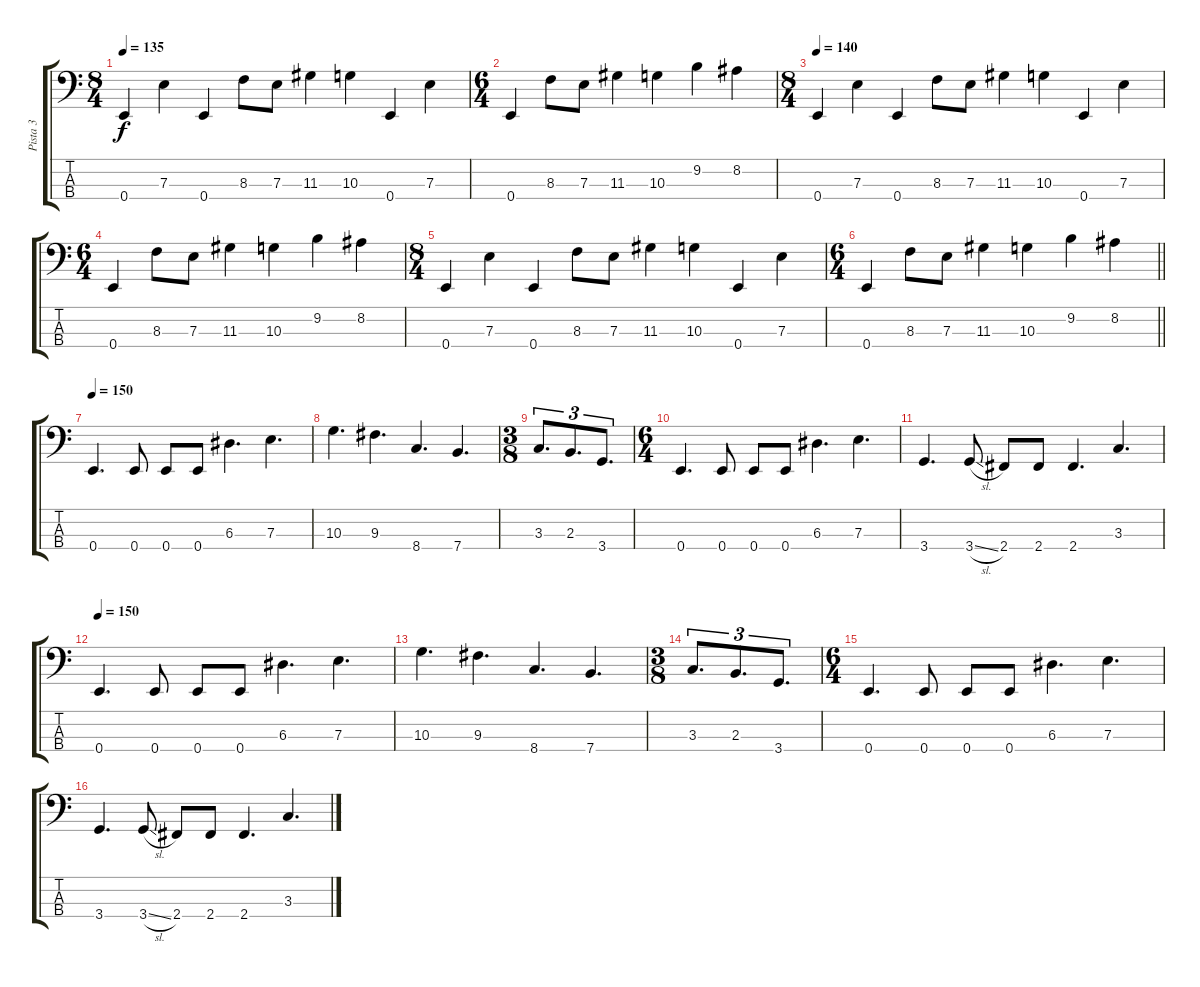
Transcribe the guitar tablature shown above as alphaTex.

\track ("Pista 3" "Pista 3") {instrument electricbassfinger}
\staff {score tabs}
\tuning (G2 D2 A1 E1) {hide}
\ts (8 4)
\tempo 135
\clef f4
\ks c
0.4.4{dy f} 7.3.4 0.4.4 8.3.8 7.3.8 11.3.4 10.3.4 0.4.4 7.3.4 |
\ts (6 4)
0.4.4 8.3.8 7.3.8 11.3.4 10.3.4 9.2.4 8.2.4 |
\ts (8 4)
\tempo 140
0.4.4 7.3.4 0.4.4 8.3.8 7.3.8 11.3.4 10.3.4 0.4.4 7.3.4 |
\ts (6 4)
0.4.4 8.3.8 7.3.8 11.3.4 10.3.4 9.2.4 8.2.4 |
\ts (8 4)
0.4.4 7.3.4 0.4.4 8.3.8 7.3.8 11.3.4 10.3.4 0.4.4 7.3.4 |
\ts (6 4)
\barLineRight lightlight
0.4.4 8.3.8 7.3.8 11.3.4 10.3.4 9.2.4 8.2.4 |
\tempo 150
0.4.4{d} 0.4.8 0.4.8 0.4.8 6.3.4{d} 7.3.4{d} |
10.3.4{d} 9.3.4{d} 8.4.4{d} 7.4.4{d} |
\ts (3 8)
3.3.8{d tu (3 2)} 2.3.8{d tu (3 2)} 3.4.8{d tu (3 2)} |
\ts (6 4)
0.4.4{d} 0.4.8 0.4.8 0.4.8 6.3.4{d} 7.3.4{d} |
3.4.4{d} 3.4{sl}.8 2.4.8 2.4.8 2.4.4{d} 3.3.4{d} |
\tempo 150
0.4.4{d} 0.4.8 0.4.8 0.4.8 6.3.4{d} 7.3.4{d} |
10.3.4{d} 9.3.4{d} 8.4.4{d} 7.4.4{d} |
\ts (3 8)
3.3.8{d tu (3 2)} 2.3.8{d tu (3 2)} 3.4.8{d tu (3 2)} |
\ts (6 4)
0.4.4{d} 0.4.8 0.4.8 0.4.8 6.3.4{d} 7.3.4{d} |
3.4.4{d} 3.4{sl}.8 2.4.8 2.4.8 2.4.4{d} 3.3.4{d}
